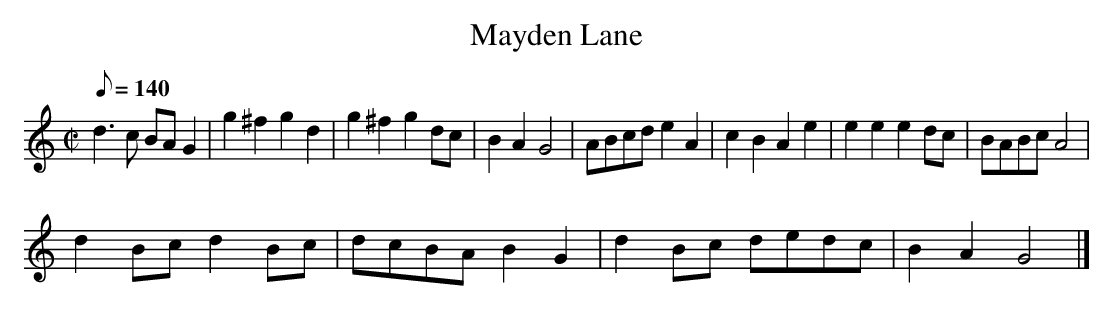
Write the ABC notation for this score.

X:1
T:Mayden Lane
M:C|
L:1/8
Q:140
K:GMix
d3c BAG2|g2^f2 g2d2|g2^f2g2 dc|B2A2 G4|ABcd e2A2|c2B2A2e2|e2e2e2 dc|BABc A4|
d2 Bc d2 Bc|dcBA B2G2|d2 Bc dedc|B2A2 G4|]
